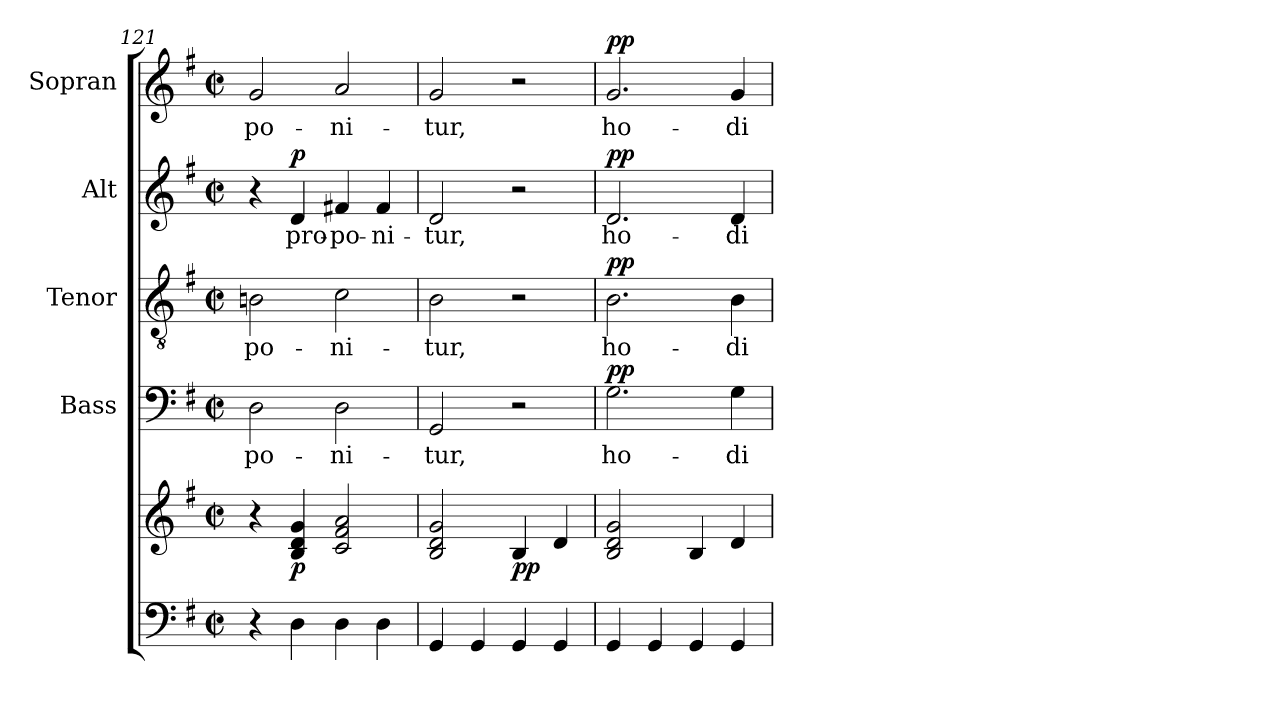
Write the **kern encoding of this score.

**kern	**kern	**dynam	**kern	**text	**dynam	**kern	**text	**dynam	**kern	**text	**dynam	**kern	**text	**dynam
*part5	*part5	*part5	*part4	*part4	*part4	*part3	*part3	*part3	*part2	*part2	*part2	*part1	*part1	*part1
*staff6	*staff5	*staff5/6	*staff4	*staff4	*staff4	*staff3	*staff3	*staff3	*staff2	*staff2	*staff2	*staff1	*staff1	*staff1
*	*	*	*I"Bass	*	*	*I"Tenor	*	*	*I"Alt	*	*	*I"Sopran	*	*
*	*	*	*I'B.	*	*	*I'T.	*	*	*I'A.	*	*	*I'S.	*	*
*clefF4	*clefG2	*	*clefF4	*	*	*clefGv2	*	*	*clefG2	*	*	*clefG2	*	*
*k[f#]	*k[f#]	*	*k[f#]	*	*	*k[f#]	*	*	*k[f#]	*	*	*k[f#]	*	*
*G:	*G:	*	*G:	*	*	*G:	*	*	*G:	*	*	*G:	*	*
*M2/2	*M2/2	*	*M2/2	*	*	*M2/2	*	*	*M2/2	*	*	*M2/2	*	*
*met(c|)	*met(c|)	*	*met(c|)	*	*	*met(c|)	*	*	*met(c|)	*	*	*met(c|)	*	*
=121	=121	=121	=121	=121	=121	=121	=121	=121	=121	=121	=121	=121	=121	=121
!	!	!	!	!LO:LY:b	!	!	!LO:LY:b	!	!	!	!	!	!LO:LY:b	!
4r	4r	.	2D\	-po-	.	2Bn\	-po-	.	4r	.	.	2g/	-po-	.
!	!	!LO:DY:b	!	!	!	!	!	!	!	!LO:LY:b	!LO:DY:a	!	!	!
4D\	4B/ 4d/ 4g/	p	.	.	.	.	.	.	4d/	pro-	p	.	.	.
!	!	!	!	!LO:LY:b	!	!	!LO:LY:b	!	!	!LO:LY:b	!	!	!LO:LY:b	!
4D\	2c/ 2f#/ 2a/	.	2D\	-ni-	.	2c\	-ni-	.	4f#X/	-po-	.	2a/	-ni-	.
!	!	!	!	!	!	!	!	!	!	!LO:LY:b	!	!	!	!
4D\	.	.	.	.	.	.	.	.	4f#/	-ni-	.	.	.	.
=122	=122	=122	=122	=122	=122	=122	=122	=122	=122	=122	=122	=122	=122	=122
!	!	!	!	!LO:LY:b	!	!	!LO:LY:b	!	!	!LO:LY:b	!	!	!LO:LY:b	!
4GG/	2B/ 2d/ 2g/	.	2GG/	-tur,	.	2B\	-tur,	.	2d/	-tur,	.	2g/	-tur,	.
4GG/	.	.	.	.	.	.	.	.	.	.	.	.	.	.
!	!	!LO:DY:b	!	!	!	!	!	!	!	!	!	!	!	!
4GG/	4B/	pp	2r	.	.	2r	.	.	2r	.	.	2r	.	.
4GG/	4d/	.	.	.	.	.	.	.	.	.	.	.	.	.
=123	=123	=123	=123	=123	=123	=123	=123	=123	=123	=123	=123	=123	=123	=123
!	!	!	!	!LO:LY:b	!LO:DY:a	!	!LO:LY:b	!LO:DY:a	!	!LO:LY:b	!LO:DY:a	!	!LO:LY:b	!LO:DY:a
4GG/	2B/ 2d/ 2g/	.	2.G\	ho-	pp	2.B\	ho-	pp	2.d/	ho-	pp	2.g/	ho-	pp
4GG/	.	.	.	.	.	.	.	.	.	.	.	.	.	.
4GG/	4B/	.	.	.	.	.	.	.	.	.	.	.	.	.
!	!	!	!	!LO:LY:b	!	!	!LO:LY:b	!	!	!LO:LY:b	!	!	!LO:LY:b	!
4GG/	4d/	.	4G\	-di-	.	4B\	-di-	.	4d/	-di-	.	4g/	-di-	.
=	=	=	=	=	=	=	=	=	=	=	=	=	=	=
*-	*-	*-	*-	*-	*-	*-	*-	*-	*-	*-	*-	*-	*-	*-
